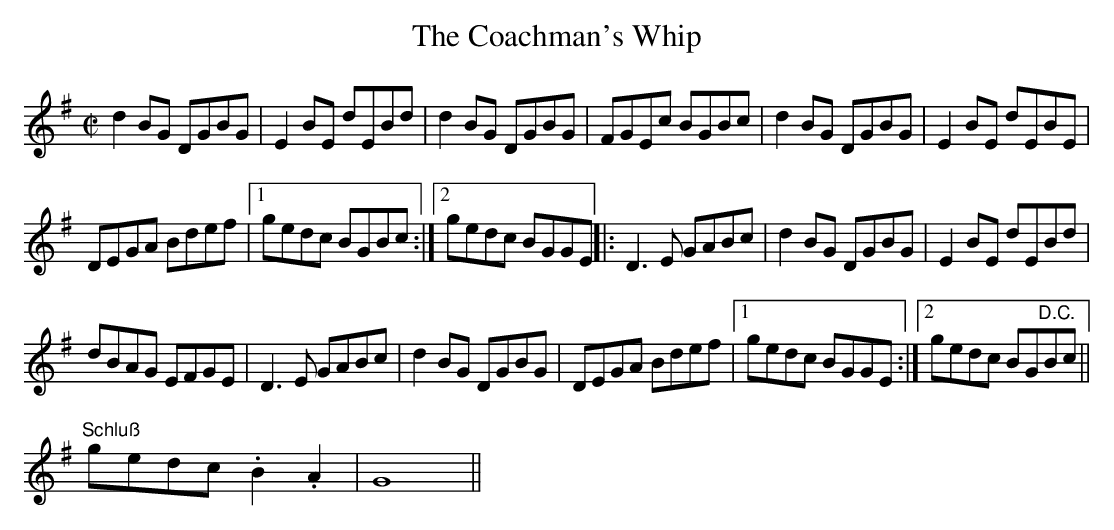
X:1
T:Coachman's Whip, The
M:C|
L:1/8
K:G
d2 BG DGBG|E2 BE dEBd|d2 BG DGBG|FGEc BGBc|d2 BG DGBG|E2 BE dEBE|!
DEGA Bdef|1gedc BGBc :|2gedc BGGE ||
|:D3  E GABc|d2 BG DGBG |E2 BE dEBd|!
dBAG EFGE|D3  E GABc|d2 BG DGBG|DEGA Bdef|1gedc BGGE :|2gedc BG"D.C."Bc
||!
"Schluß" gedc .B2 .A2 |G8   ||
